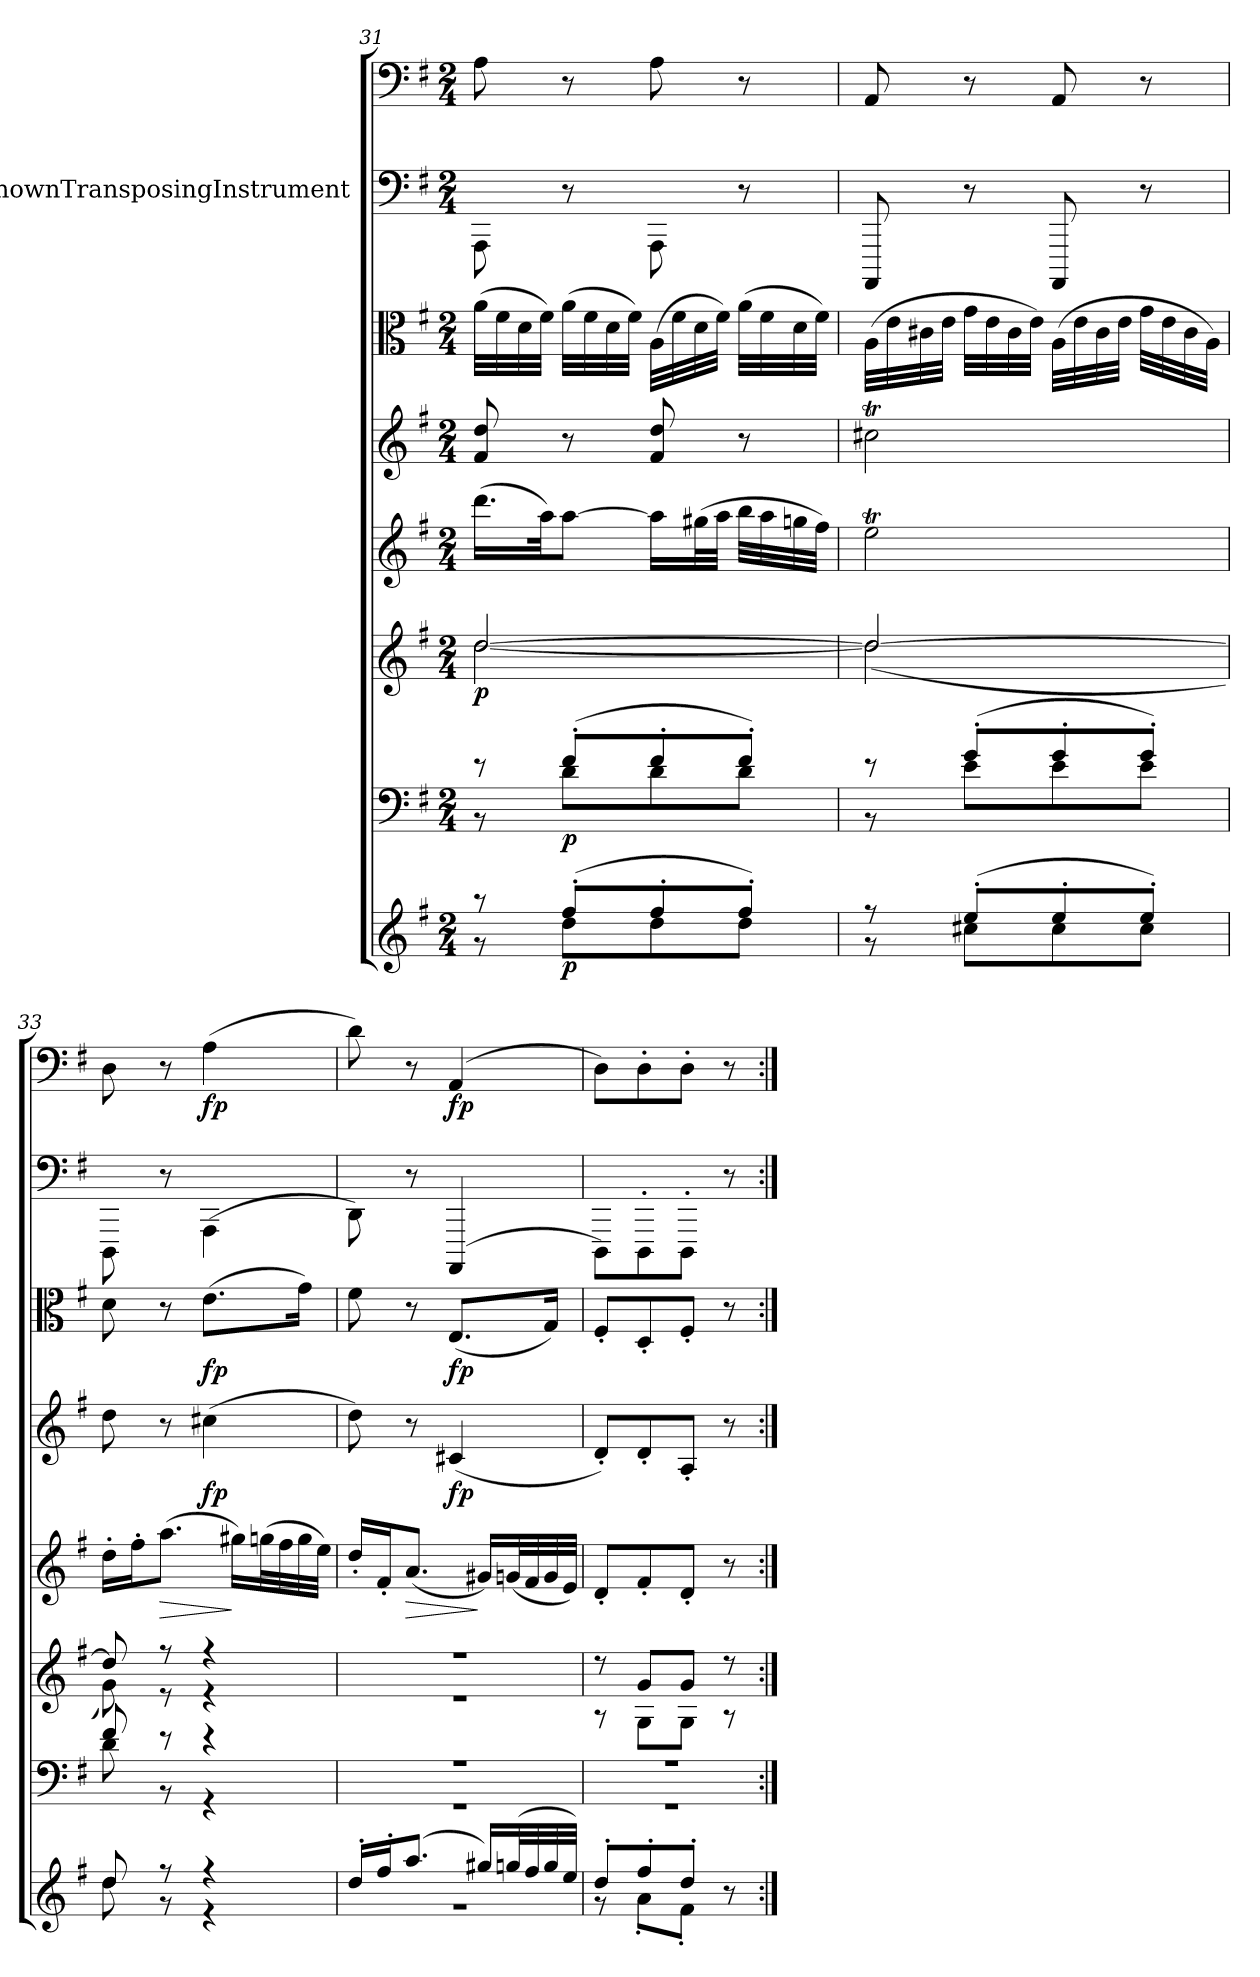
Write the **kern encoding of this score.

**kern	**dynam	**kern	**dynam	**kern	**dynam	**kern	**dynam	**kern	**dynam	**kern	**dynam	**kern	**kern	**dynam
*part8	*part8	*part7	*part7	*part6	*part6	*part5	*part5	*part4	*part4	*part3	*part3	*part2	*part1	*part1
*staff8	*staff8	*staff7	*staff7	*staff6	*staff6	*staff5	*staff5	*staff4	*staff4	*staff3	*staff3	*staff2	*staff1	*staff1
*	*	*	*	*	*	*	*	*	*	*	*	*I"UnknownTransposingInstrument	*	*
*clefG2	*	*clefF4	*	*clefG2	*	*clefG2	*	*clefG2	*	*clefC3	*	*clefF4	*clefF4	*
*	*	*	*	*	*	*	*	*	*	*	*	*ITrd-7c-12	*	*
*k[f#]	*	*k[f#]	*	*k[f#]	*	*k[f#]	*	*k[f#]	*	*k[f#]	*	*k[f#]	*k[f#]	*
*G:	*	*G:	*	*G:	*	*G:	*	*G:	*	*G:	*	*	*G:	*
*M2/4	*	*M2/4	*	*M2/4	*	*M2/4	*	*M2/4	*	*M2/4	*	*M2/4	*M2/4	*
=31	=31	=31	=31	=31	=31	=31	=31	=31	=31	=31	=31	=31	=31	=31
*^	*	*^	*	*^	*	*	*	*	*	*	*	*	*	*
8r	8r	.	8r	8r	.	[2dd/	[2dd\	p	(16.ddd\LL	.	8f#/ 8dd/	.	(32a\LLL	.	8AA\	8A\	.
.	.	.	.	.	.	.	.	.	.	.	.	.	32f#\	.	.	.	.
.	.	.	.	.	.	.	.	.	.	.	.	.	32d\	.	.	.	.
.	.	.	.	.	.	.	.	.	32aa\JK)	.	.	.	32f#\JJJ)	.	.	.	.
(8ff#'/L	8dd\L	p	(8f#'/L	8d\L	p	.	.	.	[8aa\J	.	8r	.	(32a\LLL	.	8r	8r	.
.	.	.	.	.	.	.	.	.	.	.	.	.	32f#\	.	.	.	.
.	.	.	.	.	.	.	.	.	.	.	.	.	32d\	.	.	.	.
.	.	.	.	.	.	.	.	.	.	.	.	.	32f#\JJJ)	.	.	.	.
8ff#'/	8dd\	.	8f#'/	8d\	.	.	.	.	16aa\LL]	.	8f#/ 8dd/	.	(32A\LLL	.	8AA\	8A\	.
.	.	.	.	.	.	.	.	.	.	.	.	.	32f#\	.	.	.	.
.	.	.	.	.	.	.	.	.	(32gg#X\L	.	.	.	32d\	.	.	.	.
.	.	.	.	.	.	.	.	.	32aa\JJJ	.	.	.	32f#\JJJ)	.	.	.	.
8ff#'/J)	8dd\J	.	8f#'/J)	8d\J	.	.	.	.	32bb\LLL	.	8r	.	(32a\LLL	.	8r	8r	.
.	.	.	.	.	.	.	.	.	32aa\	.	.	.	32f#\	.	.	.	.
.	.	.	.	.	.	.	.	.	32ggn\	.	.	.	32d\	.	.	.	.
.	.	.	.	.	.	.	.	.	32ff#\JJJ)	.	.	.	32f#\JJJ)	.	.	.	.
=32	=32	=32	=32	=32	=32	=32	=32	=32	=32	=32	=32	=32	=32	=32	=32	=32	=32
8r	8r	.	8r	8r	.	2dd/_	(2dd\]	.	2eeT\	.	2cc#Xt\	.	(32A\LLL	.	8AAA/	8AA/	.
.	.	.	.	.	.	.	.	.	.	.	.	.	32e\	.	.	.	.
.	.	.	.	.	.	.	.	.	.	.	.	.	32c#X\	.	.	.	.
.	.	.	.	.	.	.	.	.	.	.	.	.	32e\JJJ	.	.	.	.
(8ee'/L	8cc#X\L	.	(8g'/L	8e\L	.	.	.	.	.	.	.	.	32g\LLL	.	8r	8r	.
.	.	.	.	.	.	.	.	.	.	.	.	.	32e\	.	.	.	.
.	.	.	.	.	.	.	.	.	.	.	.	.	32c#\	.	.	.	.
.	.	.	.	.	.	.	.	.	.	.	.	.	32e\JJJ)	.	.	.	.
8ee'/	8cc#\	.	8g'/	8e\	.	.	.	.	.	.	.	.	(32A\LLL	.	8AAA/	8AA/	.
.	.	.	.	.	.	.	.	.	.	.	.	.	32e\	.	.	.	.
.	.	.	.	.	.	.	.	.	.	.	.	.	32c#\	.	.	.	.
.	.	.	.	.	.	.	.	.	.	.	.	.	32e\JJJ	.	.	.	.
8ee'/J)	8cc#\J	.	8g'/J)	8e\J	.	.	.	.	.	.	.	.	32g\LLL	.	8r	8r	.
.	.	.	.	.	.	.	.	.	.	.	.	.	32e\	.	.	.	.
.	.	.	.	.	.	.	.	.	.	.	.	.	32c#\	.	.	.	.
.	.	.	.	.	.	.	.	.	.	.	.	.	32A\JJJ)	.	.	.	.
=33	=33	=33	=33	=33	=33	=33	=33	=33	=33	=33	=33	=33	=33	=33	=33	=33	=33
8dd/	8dd\	.	8f#/	8d\	.	8dd/]	8g\)	.	16dd'\LL	.	8dd\	.	8d\	.	8DD\	8D\	.
.	.	.	.	.	.	.	.	.	16ff#'\J	.	.	.	.	.	.	.	.
!	!	!	!	!	!	!	!	!	!	!LO:HP:b	!	!	!	!	!	!	!
8r	8r	.	8r	8r	.	8r	8r	.	(8.aa\J	>	8r	.	8r	.	8r	8r	.
4r	4r	.	4r	4r	.	4r	4r	.	.	.	(4cc#X\	fp	(8.e\L	fp	(4AA\	(4A\	fp
.	.	.	.	.	.	.	.	.	16gg#X\LL)	]	.	.	.	.	.	.	.
.	.	.	.	.	.	.	.	.	(32ggn\L	.	.	.	.	.	.	.	.
.	.	.	.	.	.	.	.	.	32ff#\	.	.	.	.	.	.	.	.
.	.	.	.	.	.	.	.	.	32gg\	.	.	.	16g\Jk)	.	.	.	.
.	.	.	.	.	.	.	.	.	32ee\JJJ)	.	.	.	.	.	.	.	.
=34	=34	=34	=34	=34	=34	=34	=34	=34	=34	=34	=34	=34	=34	=34	=34	=34	=34
16dd'/LL	2r	.	2r	2r	.	2r	2r	.	16dd'/LL	.	8dd\)	.	8f#\	.	8D\)	8d\)	.
16ff#'/J	.	.	.	.	.	.	.	.	16f#'/J	.	.	.	.	.	.	.	.
!	!	!	!	!	!	!	!	!	!	!LO:HP:b	!	!	!	!	!	!	!
(8.aa/J	.	.	.	.	.	.	.	.	(8.a/J	>	8r	.	8r	.	8r	8r	.
.	.	.	.	.	.	.	.	.	.	.	(4c#X/	fp	(8.E/L	fp	(4AAA/	(4AA/	fp
16gg#X/LL)	.	.	.	.	.	.	.	.	16g#X/LL)	]	.	.	.	.	.	.	.
(32ggn/L	.	.	.	.	.	.	.	.	(32gn/L	.	.	.	.	.	.	.	.
32ff#/	.	.	.	.	.	.	.	.	32f#/	.	.	.	.	.	.	.	.
32gg/	.	.	.	.	.	.	.	.	32g/	.	.	.	16G/Jk)	.	.	.	.
32ee/JJJ)	.	.	.	.	.	.	.	.	32e/JJJ)	.	.	.	.	.	.	.	.
=35	=35	=35	=35	=35	=35	=35	=35	=35	=35	=35	=35	=35	=35	=35	=35	=35	=35
8dd'/L	8r	.	2r	2r	.	8r	8r	.	8d'/L	.	8d'/L)	.	8F#'/L	.	8DD\L)	8D\L)	.
8ff#'/	8a'\L	.	.	.	.	8g/L	8G\L	.	8f#'/	.	8d'/	.	8D'/	.	8DD'\	8D'\	.
8dd'/J	8f#'\J	.	.	.	.	8g/J	8G\J	.	8d'/J	.	8A'/J	.	8F#'/J	.	8DD'\J	8D'\J	.
8ryy	8r	.	.	.	.	8r	8r	.	8r	.	8r	.	8r	.	8r	8r	.
*v	*v	*	*	*	*	*v	*v	*	*	*	*	*	*	*	*	*	*
*	*	*v	*v	*	*	*	*	*	*	*	*	*	*	*	*
=:|!	=:|!	=:|!	=:|!	=:|!	=:|!	=:|!	=:|!	=:|!	=:|!	=:|!	=:|!	=:|!	=:|!	=:|!
*-	*-	*-	*-	*-	*-	*-	*-	*-	*-	*-	*-	*-	*-	*-
